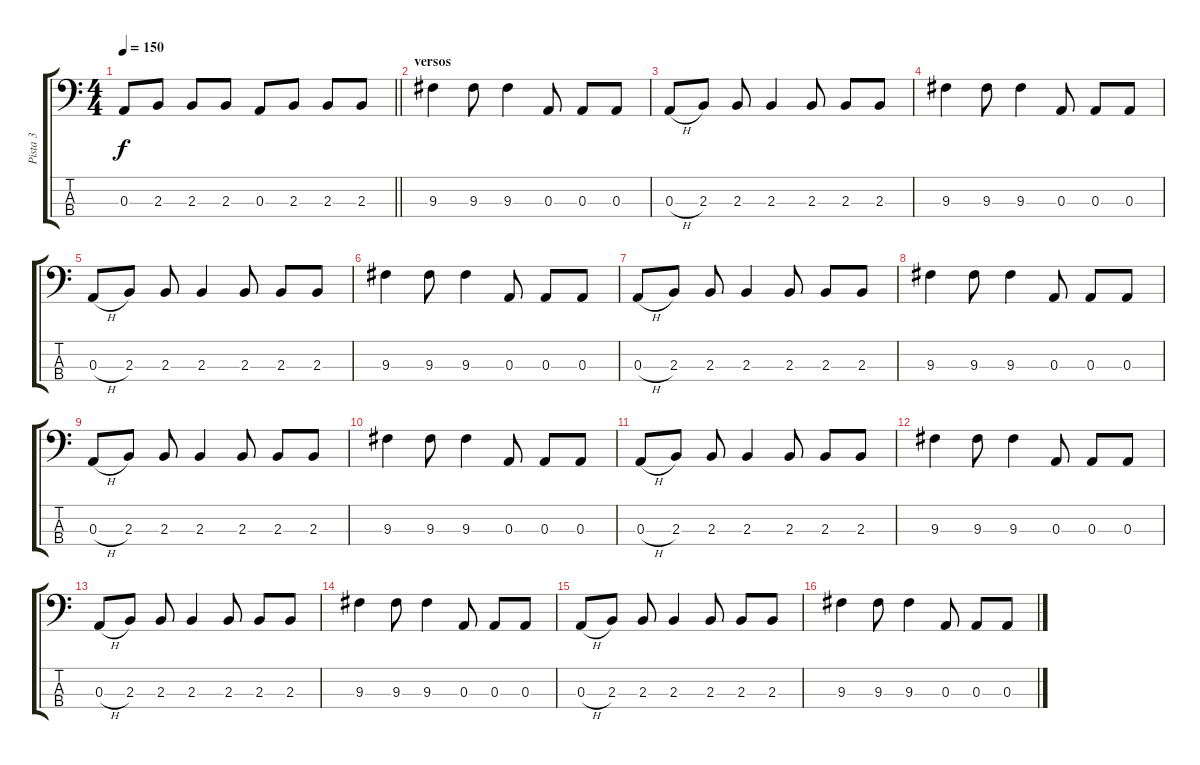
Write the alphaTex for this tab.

\track ("Pista 3" "Pista 3") {instrument electricbassfinger}
\staff {score tabs}
\tuning (G2 D2 A1 E1) {hide}
\ts (4 4)
\tempo 150
\clef f4
\barLineRight lightlight
\ks c
0.3.8{dy f} 2.3.8 2.3.8 2.3.8 0.3.8 2.3.8 2.3.8 2.3.8 |
\section ("" "versos")
9.3.4 9.3.8 9.3.4 0.3.8 0.3.8 0.3.8 |
0.3{h}.8 2.3.8 2.3.8 2.3.4 2.3.8 2.3.8 2.3.8 |
9.3.4 9.3.8 9.3.4 0.3.8 0.3.8 0.3.8 |
0.3{h}.8 2.3.8 2.3.8 2.3.4 2.3.8 2.3.8 2.3.8 |
9.3.4 9.3.8 9.3.4 0.3.8 0.3.8 0.3.8 |
0.3{h}.8 2.3.8 2.3.8 2.3.4 2.3.8 2.3.8 2.3.8 |
9.3.4 9.3.8 9.3.4 0.3.8 0.3.8 0.3.8 |
0.3{h}.8 2.3.8 2.3.8 2.3.4 2.3.8 2.3.8 2.3.8 |
9.3.4 9.3.8 9.3.4 0.3.8 0.3.8 0.3.8 |
0.3{h}.8 2.3.8 2.3.8 2.3.4 2.3.8 2.3.8 2.3.8 |
9.3.4 9.3.8 9.3.4 0.3.8 0.3.8 0.3.8 |
0.3{h}.8 2.3.8 2.3.8 2.3.4 2.3.8 2.3.8 2.3.8 |
9.3.4 9.3.8 9.3.4 0.3.8 0.3.8 0.3.8 |
0.3{h}.8 2.3.8 2.3.8 2.3.4 2.3.8 2.3.8 2.3.8 |
9.3.4 9.3.8 9.3.4 0.3.8 0.3.8 0.3.8
